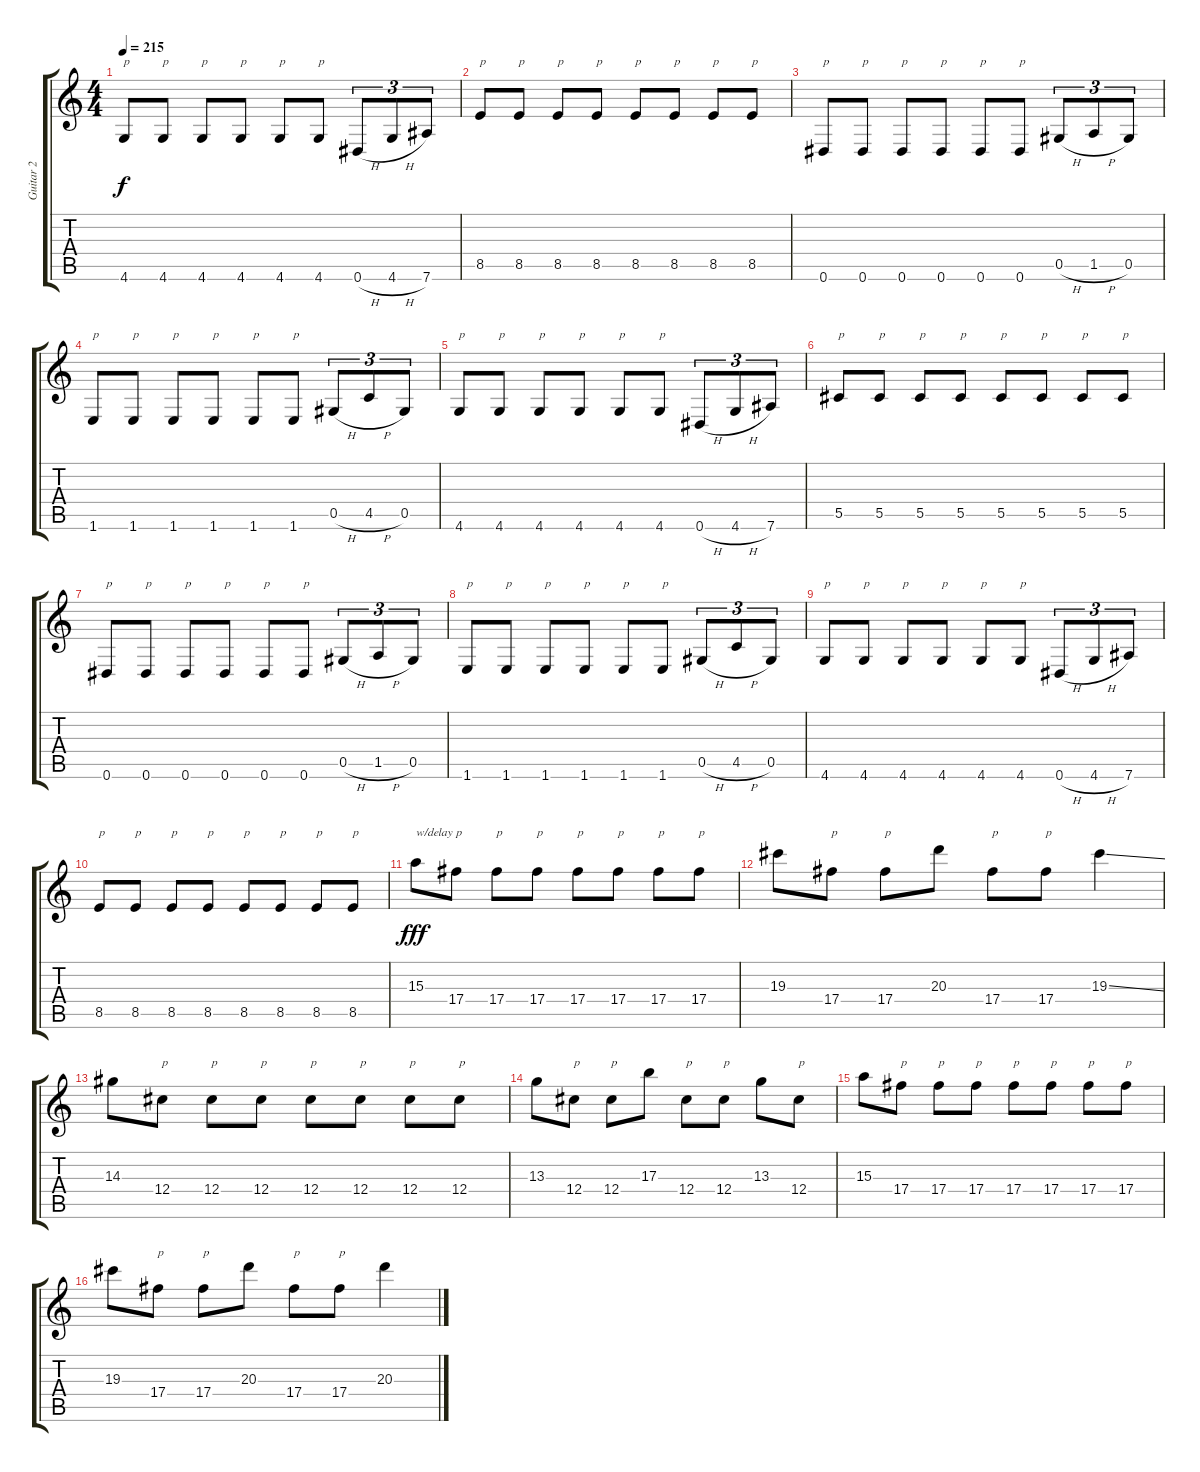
\track ("Guitar 2" "Guitar 2") {instrument distortionguitar}
\staff {score tabs}
\tuning (Eb4 Bb3 Gb3 Db3 Ab2 Eb2) {hide}
\ts (4 4)
\tempo 215
\clef g2
\ks c
4.6.8{txt "p" dy f} 4.6.8{txt "p"} 4.6.8{txt "p"} 4.6.8{txt "p"} 4.6.8{txt "p"} 4.6.8{txt "p"} 0.6{h}.8{tu (3 2)} 4.6{h}.8{tu (3 2)} 7.6.8{tu (3 2)} |
8.5.8{txt "p"} 8.5.8{txt "p"} 8.5.8{txt "p"} 8.5.8{txt "p"} 8.5.8{txt "p"} 8.5.8{txt "p"} 8.5.8{txt "p"} 8.5.8{txt "p"} |
0.6.8{txt "p"} 0.6.8{txt "p"} 0.6.8{txt "p"} 0.6.8{txt "p"} 0.6.8{txt "p"} 0.6.8{txt "p"} 0.5{h}.8{tu (3 2)} 1.5{h}.8{tu (3 2)} 0.5.8{tu (3 2)} |
1.6.8{txt "p"} 1.6.8{txt "p"} 1.6.8{txt "p"} 1.6.8{txt "p"} 1.6.8{txt "p"} 1.6.8{txt "p"} 0.5{h}.8{tu (3 2)} 4.5{h}.8{tu (3 2)} 0.5.8{tu (3 2)} |
4.6.8{txt "p"} 4.6.8{txt "p"} 4.6.8{txt "p"} 4.6.8{txt "p"} 4.6.8{txt "p"} 4.6.8{txt "p"} 0.6{h}.8{tu (3 2)} 4.6{h}.8{tu (3 2)} 7.6.8{tu (3 2)} |
5.5.8{txt "p"} 5.5.8{txt "p"} 5.5.8{txt "p"} 5.5.8{txt "p"} 5.5.8{txt "p"} 5.5.8{txt "p"} 5.5.8{txt "p"} 5.5.8{txt "p"} |
0.6.8{txt "p"} 0.6.8{txt "p"} 0.6.8{txt "p"} 0.6.8{txt "p"} 0.6.8{txt "p"} 0.6.8{txt "p"} 0.5{h}.8{tu (3 2)} 1.5{h}.8{tu (3 2)} 0.5.8{tu (3 2)} |
1.6.8{txt "p"} 1.6.8{txt "p"} 1.6.8{txt "p"} 1.6.8{txt "p"} 1.6.8{txt "p"} 1.6.8{txt "p"} 0.5{h}.8{tu (3 2)} 4.5{h}.8{tu (3 2)} 0.5.8{tu (3 2)} |
4.6.8{txt "p"} 4.6.8{txt "p"} 4.6.8{txt "p"} 4.6.8{txt "p"} 4.6.8{txt "p"} 4.6.8{txt "p"} 0.6{h}.8{tu (3 2)} 4.6{h}.8{tu (3 2)} 7.6.8{tu (3 2)} |
8.5.8{txt "p"} 8.5.8{txt "p"} 8.5.8{txt "p"} 8.5.8{txt "p"} 8.5.8{txt "p"} 8.5.8{txt "p"} 8.5.8{txt "p"} 8.5.8{txt "p"} |
15.3.8{txt "w/delay" dy fff} 17.4.8{txt "p"} 17.4.8{txt "p"} 17.4.8{txt "p"} 17.4.8{txt "p"} 17.4.8{txt "p"} 17.4.8{txt "p"} 17.4.8{txt "p"} |
19.3.8 17.4.8{txt "p"} 17.4.8{txt "p"} 20.3.8 17.4.8{txt "p"} 17.4.8{txt "p"} 19.3{ss}.4 |
14.3.8 12.4.8{txt "p"} 12.4.8{txt "p"} 12.4.8{txt "p"} 12.4.8{txt "p"} 12.4.8{txt "p"} 12.4.8{txt "p"} 12.4.8{txt "p"} |
13.3.8 12.4.8{txt "p"} 12.4.8{txt "p"} 17.3.8 12.4.8{txt "p"} 12.4.8{txt "p"} 13.3.8 12.4.8{txt "p"} |
15.3.8 17.4.8{txt "p"} 17.4.8{txt "p"} 17.4.8{txt "p"} 17.4.8{txt "p"} 17.4.8{txt "p"} 17.4.8{txt "p"} 17.4.8{txt "p"} |
19.3.8 17.4.8{txt "p"} 17.4.8{txt "p"} 20.3.8 17.4.8{txt "p"} 17.4.8{txt "p"} 20.3{ss}.4
